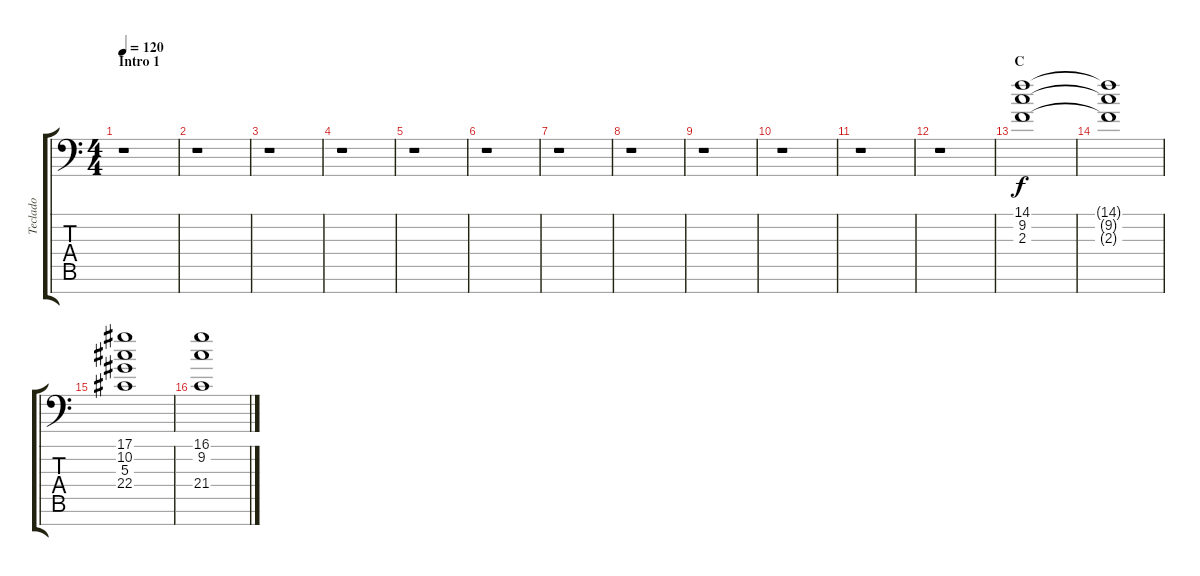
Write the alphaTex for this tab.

\track ("Teclado" "Teclado") {instrument tremolostrings}
\staff {score tabs}
\tuning (Eb4 Eb4 Eb4 Eb2 Eb2 Eb2 Eb1) {hide}
\ts (4 4)
\section ("" "Intro 1")
\tempo 120
\clef f4
\ks c
r.1{dy f instrument tremolostrings} |
r.1 |
r.1 |
r.1 |
r.1 |
r.1 |
r.1 |
r.1 |
r.1 |
r.1 |
r.1 |
r.1 |
\section ("" "C")
(14.1 9.2 2.3).1 |
(14.1{t} 9.2{t} 2.3{t}).1 |
(17.1 10.2 5.3 22.4).1 |
(16.1 9.2 21.4).1
